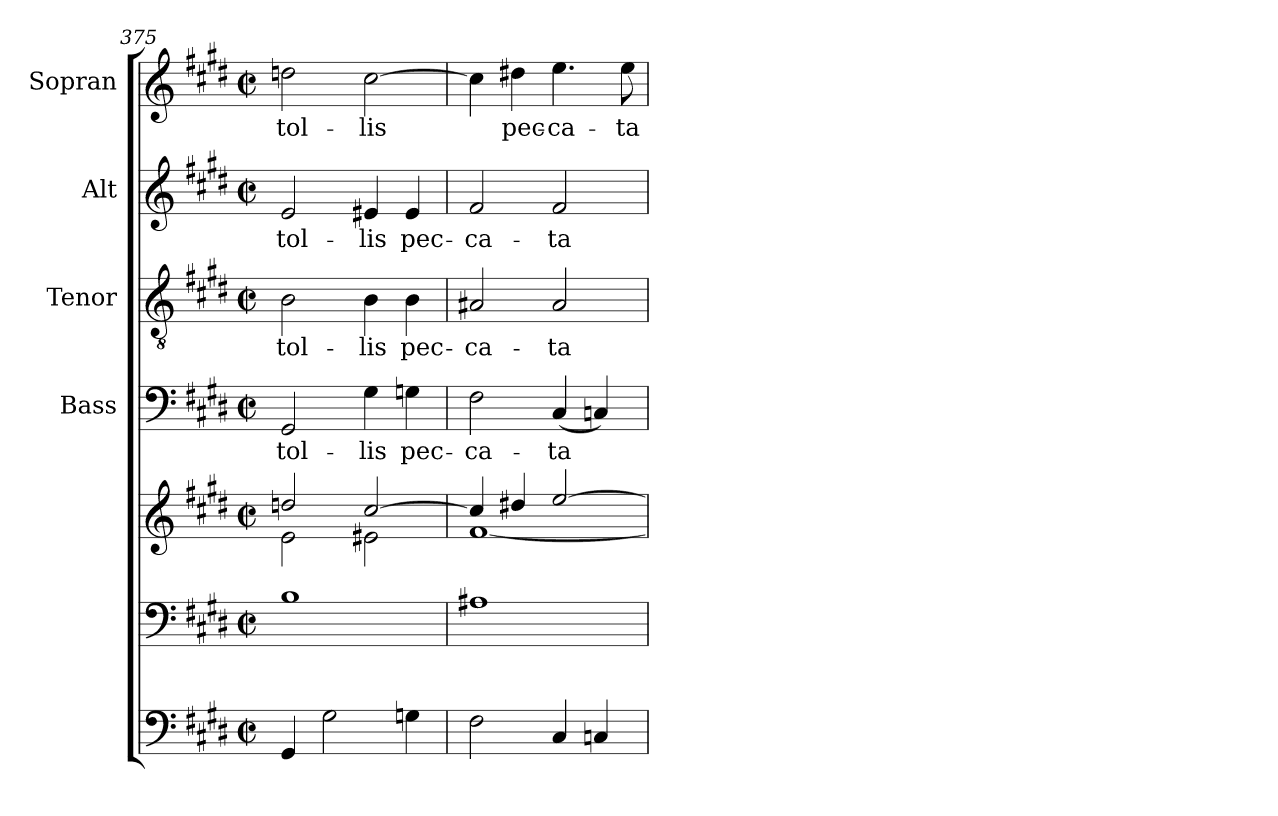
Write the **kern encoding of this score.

**kern	**kern	**kern	**kern	**text	**kern	**text	**kern	**text	**kern	**text
*part6	*part5	*part5	*part4	*part4	*part3	*part3	*part2	*part2	*part1	*part1
*staff7	*staff6	*staff5	*staff4	*staff4	*staff3	*staff3	*staff2	*staff2	*staff1	*staff1
*	*	*	*I"Bass	*	*I"Tenor	*	*I"Alt	*	*I"Sopran	*
*	*	*	*I'B.	*	*I'T.	*	*I'A.	*	*I'S.	*
*clefF4	*clefF4	*clefG2	*clefF4	*	*clefGv2	*	*clefG2	*	*clefG2	*
*ITrd7c12	*	*	*	*	*	*	*	*	*	*
*k[f#c#g#d#]	*k[f#c#g#d#]	*k[f#c#g#d#]	*k[f#c#g#d#]	*	*k[f#c#g#d#]	*	*k[f#c#g#d#]	*	*k[f#c#g#d#]	*
*E:	*E:	*E:	*E:	*	*E:	*	*E:	*	*E:	*
*M2/2	*M2/2	*M2/2	*M2/2	*	*M2/2	*	*M2/2	*	*M2/2	*
*met(c|)	*met(c|)	*met(c|)	*met(c|)	*	*met(c|)	*	*met(c|)	*	*met(c|)	*
=375	=375	=375	=375	=375	=375	=375	=375	=375	=375	=375
*	*	*^	*	*	*	*	*	*	*	*
!	!	!	!	!	!LO:LY:b	!	!LO:LY:b	!	!LO:LY:b	!	!LO:LY:b
4GGG#/	1B	2ddn/	2e\	2GG#/	tol-	2B\	tol-	2e/	tol-	2ddn\	tol-
2GG#\	.	.	.	.	.	.	.	.	.	.	.
!	!	!	!	!	!LO:LY:b	!	!LO:LY:b	!	!LO:LY:b	!	!LO:LY:b
.	.	[>2cc#/	2e#X\	4G#\	-lis	4B\	-lis	4e#X/	-lis	[2cc#\	-lis
!	!	!	!	!	!LO:LY:b	!	!LO:LY:b	!	!LO:LY:b	!	!
4GGn\	.	.	.	4Gn\	pec-	4B\	pec-	4e#/	pec-	.	.
=376	=376	=376	=376	=376	=376	=376	=376	=376	=376	=376	=376
!	!	!	!	!	!LO:LY:b	!	!LO:LY:b	!	!LO:LY:b	!	!
2FF#\	1A#X	4cc#/]	[<1f#	2F#\	-ca-	2A#X/	-ca-	2f#/	-ca-	4cc#\]	.
!	!	!	!	!	!	!	!	!	!	!	!LO:LY:b
.	.	4dd#X/	.	.	.	.	.	.	.	4dd#X\	pec-
!	!	!	!	!	!LO:LY:b	!	!LO:LY:b	!	!LO:LY:b	!	!LO:LY:b
4CC#/	.	[>2ee/	.	(<4C#/	-ta	2A#/	-ta	2f#/	-ta	4.ee\	-ca-
4CCn/	.	.	.	4Cn/)	.	.	.	.	.	.	.
!	!	!	!	!	!	!	!	!	!	!	!LO:LY:b
.	.	.	.	.	.	.	.	.	.	8ee\	-ta
*	*	*v	*v	*	*	*	*	*	*	*	*
=	=	=	=	=	=	=	=	=	=	=
*-	*-	*-	*-	*-	*-	*-	*-	*-	*-	*-
